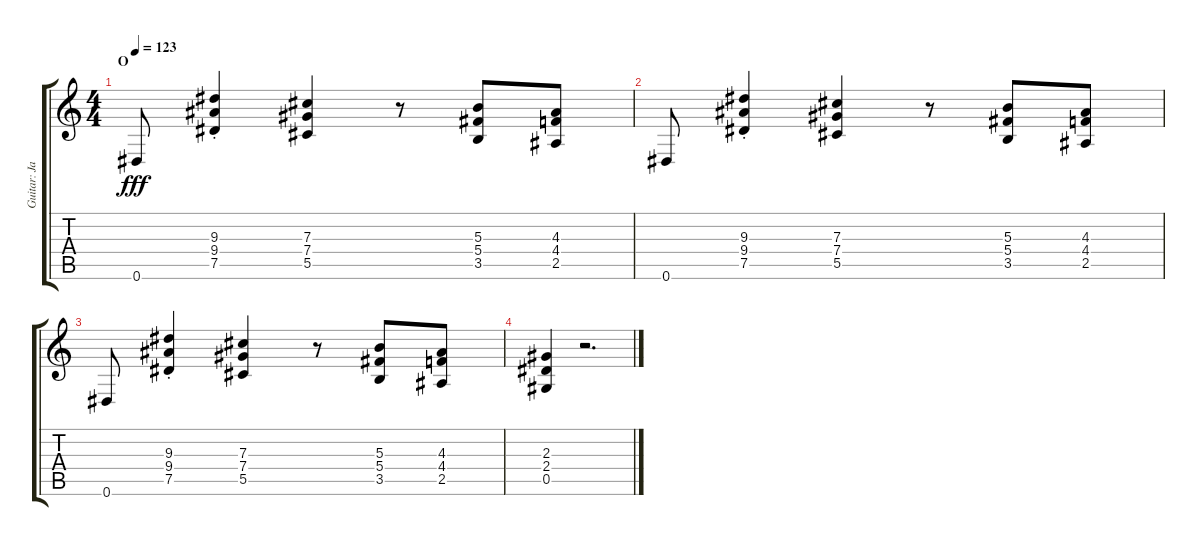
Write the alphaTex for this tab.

\track ("Guitar: Jake" "Guitar: Ja") {instrument distortionguitar}
\staff {score tabs}
\tuning (Eb4 Bb3 Gb3 Db3 Ab2 Eb2) {hide}
\ts (4 4)
\section ("" "O")
\tempo 123
\clef g2
\ks c
0.6.8{dy fff} (9.3{st} 9.4{st} 7.5{st}).4 (7.3 7.4 5.5).4 r.8 (5.3 5.4 3.5).8 (4.3 4.4 2.5).8 |
0.6.8 (9.3{st} 9.4{st} 7.5{st}).4 (7.3 7.4 5.5).4 r.8 (5.3 5.4 3.5).8 (4.3 4.4 2.5).8 |
0.6.8 (9.3{st} 9.4{st} 7.5{st}).4 (7.3 7.4 5.5).4 r.8 (5.3 5.4 3.5).8 (4.3 4.4 2.5).8 |
(2.3 2.4 0.5).4 r.2{d}
